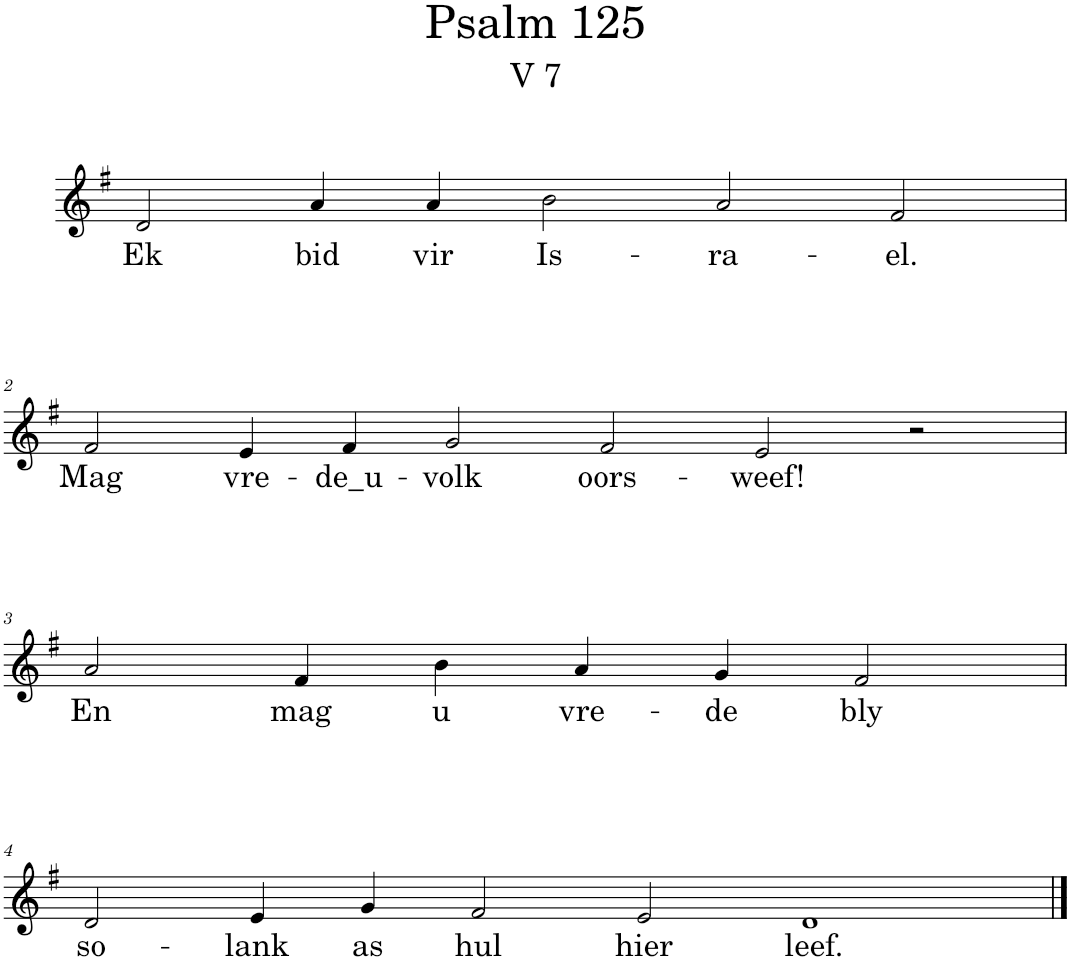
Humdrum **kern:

**kern	**text
*part1	*part1
*staff1	*staff1
*I"Pipe Organ	*
*I'Org.	*
*clefG2	*
*k[f#]	*
*M10/4	*
=1	=1
!	!LO:LY:b
2d/	Ek
!	!LO:LY:b
4a/	bid
!	!LO:LY:b
4a/	vir
!	!LO:LY:b
2b\	Is-
!	!LO:LY:b
2a/	-ra-
!	!LO:LY:b
2f#/	-el.
!!LO:LB:g=z
=2	=2
*M12/4	*
!	!LO:LY:b
2f#/	Mag
!	!LO:LY:b
4e/	vre-
!	!LO:LY:b
4f#/	-de_u-
!	!LO:LY:b
2g/	-volk
!	!LO:LY:b
2f#/	oors-
!	!LO:LY:b
2e/	-weef!
2r	.
!!LO:LB:g=z
=3	=3
*M8/4	*
!	!LO:LY:b
2a/	En
!	!LO:LY:b
4f#/	mag
!	!LO:LY:b
4b\	u
!	!LO:LY:b
4a/	vre-
!	!LO:LY:b
4g/	-de
!	!LO:LY:b
2f#/	bly
!!LO:LB:g=z
=4	=4
*M12/4	*
!	!LO:LY:b
2d/	so-
!	!LO:LY:b
4e/	-lank
!	!LO:LY:b
4g/	as
!	!LO:LY:b
2f#/	hul
!	!LO:LY:b
2e/	hier
!	!LO:LY:b
1d	leef.
==	==
*-	*-
